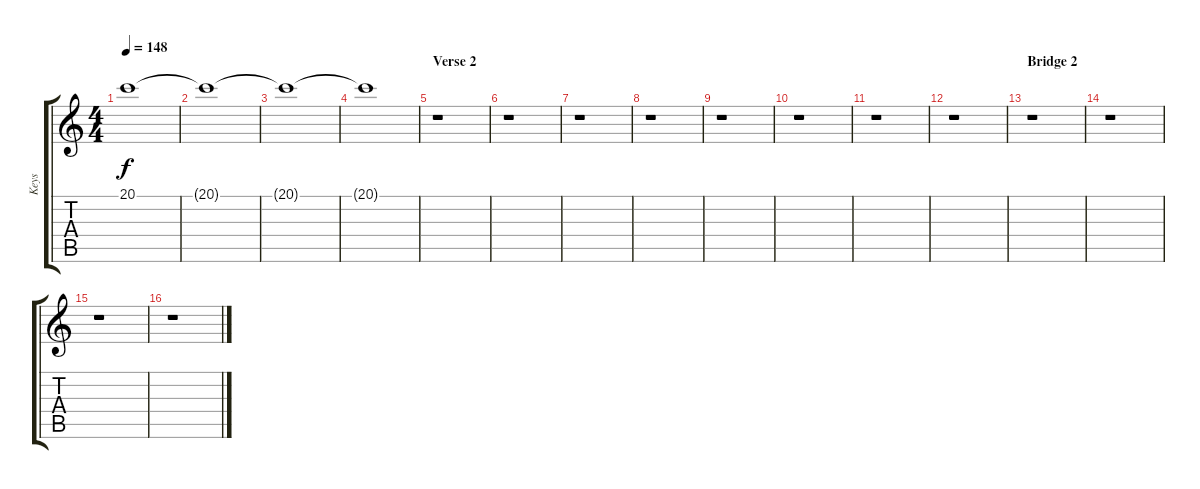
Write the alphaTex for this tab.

\track ("Keys" "Keys") {instrument stringensemble1}
\staff {score tabs}
\tuning (E4 B3 G3 D3 A2 E2) {hide}
\ts (4 4)
\tempo 148
\clef g2
\ks c
20.1{t}.1{dy f} |
20.1{t}.1 |
20.1{t}.1 |
20.1{t}.1 |
\section ("" "Verse 2")
r.1 |
r.1 |
r.1 |
r.1 |
r.1 |
r.1 |
r.1 |
r.1 |
\section ("" "Bridge 2")
r.1 |
r.1 |
r.1 |
r.1
